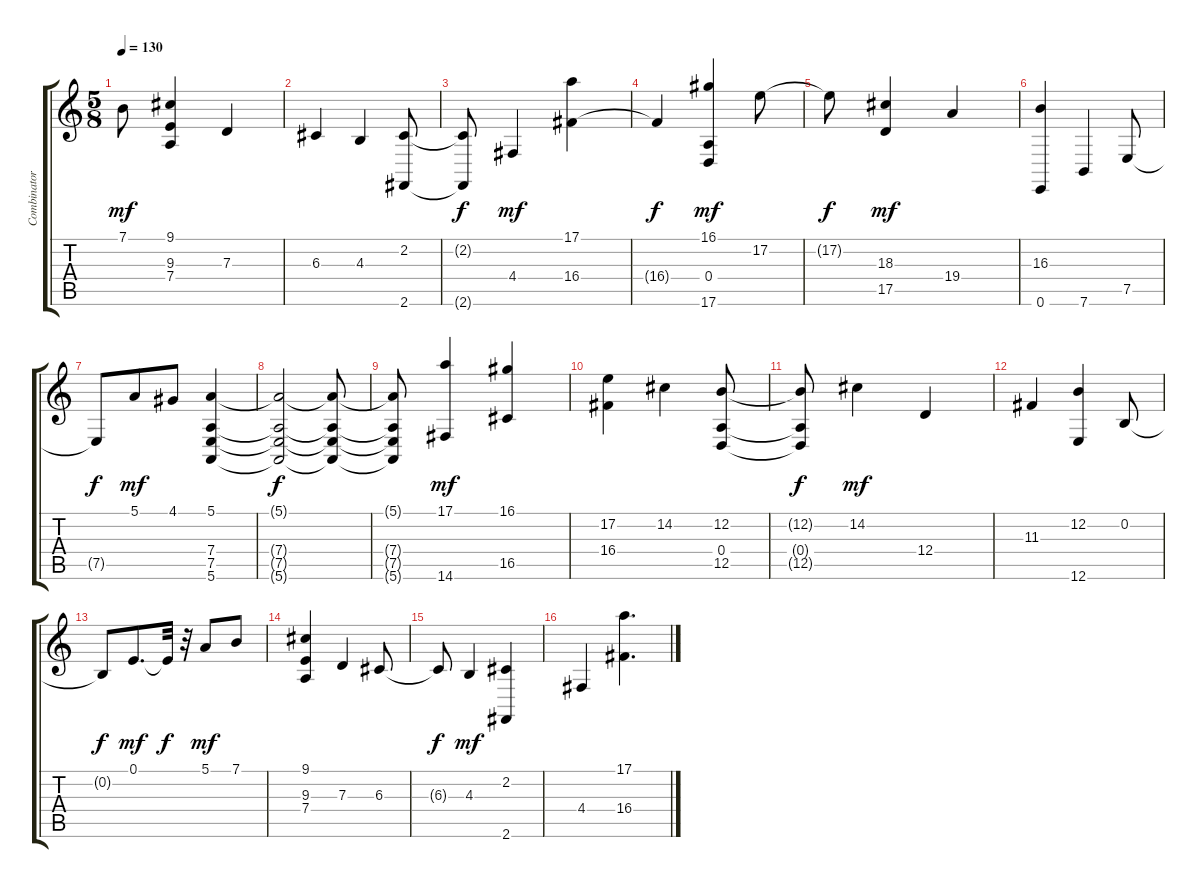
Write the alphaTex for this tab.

\track ("Combinator 1 (Staff 1)" "Combinator") {instrument acousticgrandpiano}
\staff {score tabs}
\tuning (E4 B3 G3 D3 A2 E2) {hide}
\ts (5 8)
\tempo 130
\clef g2
\ks c
7.1.8{dy mf} (9.1 9.3 7.4).4 7.3.4 |
6.3.4 4.3.4 (2.2 2.6).8 |
(2.2{t} 2.6{t}).8{dy f} 4.4.4{dy mf} (17.1 16.4).4 |
16.4{t}.4{dy f} (16.1 0.4 17.6).4{dy mf} 17.2.8 |
17.2{t}.8{dy f} (18.3 17.5).4{dy mf} 19.4.4 |
(16.3 0.6).4 7.6.4 7.5.8 |
7.5{t}.8{dy f} 5.1.8{dy mf} 4.1.8 (5.1 7.4 7.5 5.6).4 |
(5.1{t} 7.4{t} 7.5{t} 5.6{t}).2{dy f} (5.1{t} 7.4{t} 7.5{t} 5.6{t}).8 |
(5.1{t} 7.4{t} 7.5{t} 5.6{t}).8 (17.1 14.6).4{dy mf} (16.1 16.5).4 |
(17.2 16.4).4 14.2.4 (12.2 0.4 12.5).8 |
(12.2{t} 0.4{t} 12.5{t}).8{dy f} 14.2.4{dy mf} 12.4.4 |
11.3.4 (12.2 12.6).4 0.2.8 |
0.2{t}.8{dy f} 0.1.8{d dy mf} 0.1{t}.32{dy f} r.32 5.1.8{dy mf} 7.1.8 |
(9.1 9.3 7.4).4 7.3.4 6.3.8 |
6.3{t}.8{dy f} 4.3.4{dy mf} (2.2 2.6).4 |
4.4.4 (17.1 16.4).4{d}
